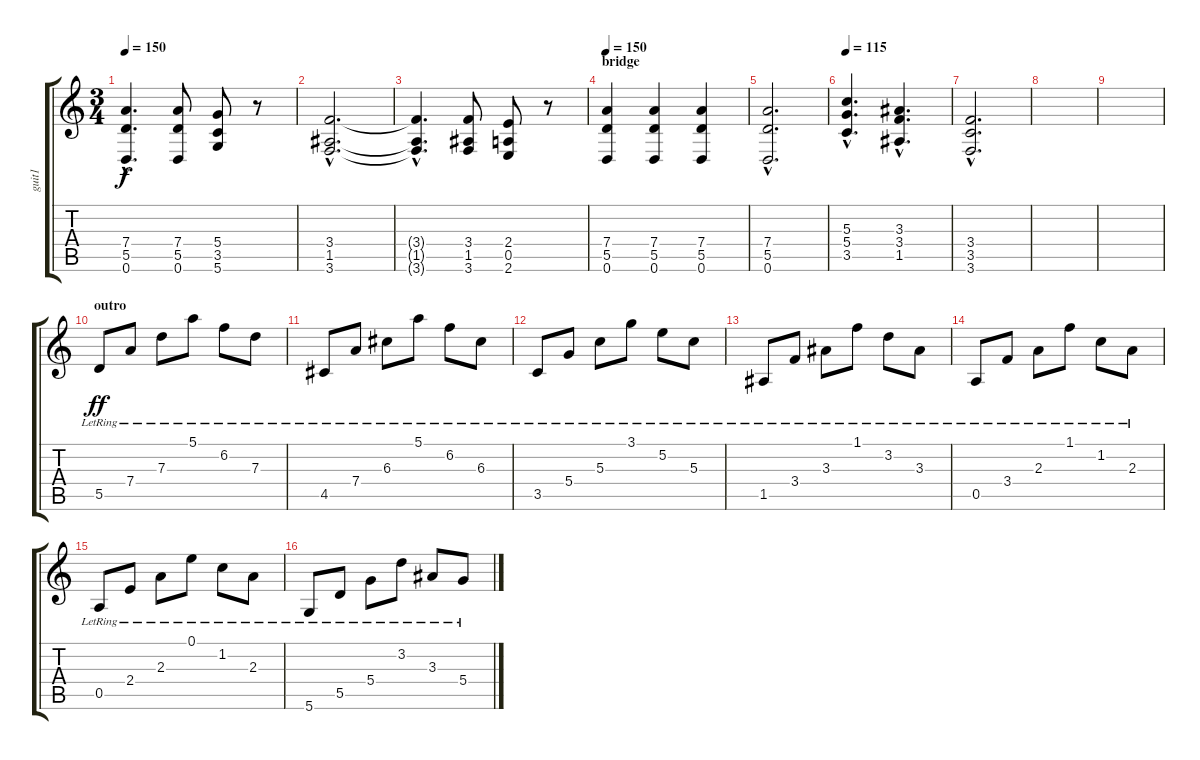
\track ("guit1" "guit1") {instrument electricguitarclean}
\staff {score tabs}
\tuning (E4 B3 G3 D3 A2 D2) {hide}
\ts (3 4)
\tempo 150
\clef g2
\ks c
(7.4{hac t} 5.5{hac t} 0.6{hac t}).4{d dy f} (7.4 5.5 0.6).8 (5.4 3.5 5.6).8 r.8 |
(3.4{hac} 1.5{hac} 3.6{hac}).2{d} |
(3.4{hac t} 1.5{hac t} 3.6{hac t}).4{d} (3.4 1.5 3.6).8 (2.4 0.5 2.6).8 r.8 |
\section ("" "bridge")
\tempo 150
(7.4 5.5 0.6).4{instrument distortionguitar} (7.4 5.5 0.6).4 (7.4 5.5 0.6).4 |
(7.4{hac} 5.5{hac} 0.6{hac}).2{d} |
\tempo 115
(5.3{hac} 5.4{hac} 3.5{hac}).4{d} (3.3{hac} 3.4{hac} 1.5{hac}).4{d} |
(3.4{hac} 3.5{hac} 3.6{hac}).2{d} |
|
|
\section ("" "outro")
5.5{lr}.8{dy ff instrument electricguitarclean} 7.4{lr}.8 7.3{lr}.8 5.1{lr}.8 6.2{lr}.8 7.3{lr}.8 |
4.5{lr}.8 7.4{lr}.8 6.3{lr}.8 5.1{lr}.8 6.2{lr}.8 6.3{lr}.8 |
3.5{lr}.8 5.4{lr}.8 5.3{lr}.8 3.1{lr}.8 5.2{lr}.8 5.3{lr}.8 |
1.5{lr}.8 3.4{lr}.8 3.3{lr}.8 1.1{lr}.8 3.2{lr}.8 3.3{lr}.8 |
0.5{lr}.8 3.4{lr}.8 2.3{lr}.8 1.1{lr}.8 1.2{lr}.8 2.3{lr}.8 |
0.5{lr}.8 2.4{lr}.8 2.3{lr}.8 0.1{lr}.8 1.2{lr}.8 2.3{lr}.8 |
5.6{lr}.8 5.5{lr}.8 5.4{lr}.8 3.2{lr}.8 3.3{lr}.8 5.4{lr}.8
